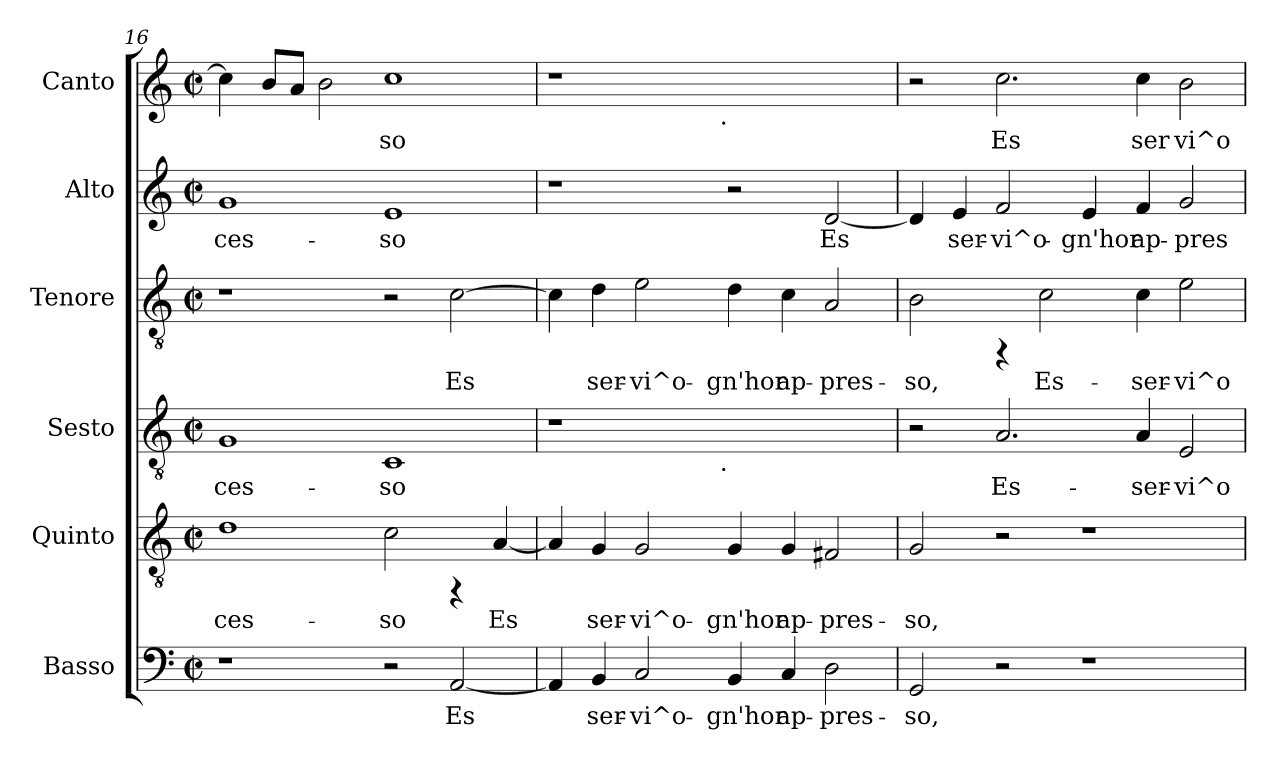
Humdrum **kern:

**kern	**text	**kern	**text	**kern	**text	**kern	**text	**kern	**text	**kern	**text
*part6	*part6	*part5	*part5	*part4	*part4	*part3	*part3	*part2	*part2	*part1	*part1
*staff6	*staff6	*staff5	*staff5	*staff4	*staff4	*staff3	*staff3	*staff2	*staff2	*staff1	*staff1
*I"Basso	*	*I"Quinto	*	*I"Sesto	*	*I"Tenore	*	*I"Alto	*	*I"Canto	*
*clefF4	*	*clefGv2	*	*clefGv2	*	*clefGv2	*	*clefG2	*	*clefG2	*
*k[]	*	*k[]	*	*k[]	*	*k[]	*	*k[]	*	*k[]	*
*C:	*	*C:	*	*C:	*	*C:	*	*C:	*	*C:	*
*M2/2	*	*M2/2	*	*M2/2	*	*M2/2	*	*M2/2	*	*M2/2	*
*met(c|)	*	*met(c|)	*	*met(c|)	*	*met(c|)	*	*met(c|)	*	*met(c|)	*
=16	=16	=16	=16	=16	=16	=16	=16	=16	=16	=16	=16
!	!	!	!LO:LY:b:cj	!	!LO:LY:b:cj	!	!	!	!LO:LY:b:cj	!	!LO:LY:b
1r	.	1d	-ces-	1G	-ces-	1r	.	1g	-ces-	4cc\]	.
!	!	!	!	!	!	!	!	!	!	!	!LO:LY:b
.	.	.	.	.	.	.	.	.	.	8b/L	.
!	!	!	!	!	!	!	!	!	!	!	!LO:LY:b
.	.	.	.	.	.	.	.	.	.	8a/J	.
!	!	!	!	!	!	!	!	!	!	!	!LO:LY:b
.	.	.	.	.	.	.	.	.	.	2b\	.
!	!	!	!LO:LY:b:cj	!	!LO:LY:b:cj	!	!	!	!LO:LY:b:cj	!	!LO:LY:b
2r	.	2c\	-so	1C	-so	2r	.	1e	-so	1cc	so
!	!LO:LY:b	!	!	!	!	!	!LO:LY:b:cj	!	!	!	!
[>2AA/	Es-	4rFF	.	.	.	[>2c\	Es-	.	.	.	.
!	!	!	!LO:LY:b:cj	!	!	!	!	!	!	!	!
.	.	[>4A/	Es-	.	.	.	.	.	.	.	.
!!LO:PB:g=z
=17	=17	=17	=17	=17	=17	=17	=17	=17	=17	=17	=17
!	!LO:LY:b	!	!LO:LY:b:cj	!	!	!	!LO:LY:b:cj	!	!	!	!
*	*	*	*	*^	*	*	*	*	*	*^	*
4AA/]	--	4A/]	--	1r	2ryy	.	4c\]	--	1r	.	1r	2ryy	.
!	!LO:LY:b	!	!LO:LY:b:cj	!	!	!	!	!LO:LY:b:cj	!	!	!	!	!
4BB/	-ser-	4G/	-ser-	.	.	.	4d\	-ser-	.	.	.	.	.
!	!LO:LY:b	!	!LO:LY:b:cj	!	!	!	!	!LO:LY:b:cj	!	!	!	!	!
2C/	-vi^o-	2G/	-vi^o-	.	4ryy	.	2e\	-vi^o-	.	.	.	4ryy	.
.	.	.	.	.	8...ryy	.	.	.	.	.	.	8...ryy	.
!	!	!	!	!	!	!	!	!	!	!	!	!LO:TX:b:t=.	!
!	!	!	!	!	!LO:TX:b:t=.	!	!	!	!	!	!	!	!
.	.	.	.	.	1ryy	.	.	.	.	.	.	1ryy	.
!	!LO:LY:b	!	!LO:LY:b:cj	!	!	!	!	!LO:LY:b:cj	!	!	!	!	!
4BB/	-gn'hor	4G/	-gn'hor	1ryy	.	.	4d\	-gn'hor	2r	.	1ryy	.	.
!	!LO:LY:b	!	!LO:LY:b:cj	!	!	!	!	!LO:LY:b:cj	!	!	!	!	!
4C/	ap-	4G/	ap-	.	.	.	4c\	ap-	.	.	.	.	.
!	!LO:LY:b	!	!LO:LY:b:cj	!	!	!	!	!LO:LY:b:cj	!	!LO:LY:b:cj	!	!	!
2D\	-pres-	2F#X/	-pres-	.	.	.	2A/	-pres-	[<2d/	Es-	.	.	.
.	.	.	.	.	64ryy	.	.	.	.	.	.	64ryy	.
=18	=18	=18	=18	=18	=18	=18	=18	=18	=18	=18	=18	=18	=18
!	!LO:LY:b	!	!LO:LY:b:cj	!	!	!	!	!LO:LY:b:cj	!	!LO:LY:b:cj	!	!	!
*	*	*	*	*v	*v	*	*	*	*	*	*v	*v	*
2GG/	-so,	2G/	-so,	2r	.	2B\	-so,	4d/]	--	2r	.
!	!	!	!	!	!	!	!	!	!LO:LY:b:cj	!	!
.	.	.	.	.	.	.	.	4e/	-ser-	.	.
!	!	!	!	!	!LO:LY:b:cj	!	!	!	!LO:LY:b:cj	!	!LO:LY:b
2r	.	2r	.	2.A/	Es-	4rFF	.	2f/	-vi^o-	2.cc\	Es
!	!	!	!	!	!	!	!LO:LY:b:cj	!	!	!	!
.	.	.	.	.	.	2c\	Es-	.	.	.	.
!	!	!	!	!	!	!	!	!	!LO:LY:b:cj	!	!
1r	.	1r	.	.	.	.	.	4e/	-gn'hor	.	.
!	!	!	!	!	!LO:LY:b:cj	!	!LO:LY:b:cj	!	!LO:LY:b:cj	!	!LO:LY:b
.	.	.	.	4A/	-ser-	4c\	-ser-	4f/	ap-	4cc\	ser
!	!	!	!	!	!LO:LY:b:cj	!	!LO:LY:b:cj	!	!LO:LY:b:cj	!	!LO:LY:b
.	.	.	.	2E/	-vi^o-	2e\	-vi^o-	2g/	-pres-	2b\	vi^o
=	=	=	=	=	=	=	=	=	=	=	=
*-	*-	*-	*-	*-	*-	*-	*-	*-	*-	*-	*-
